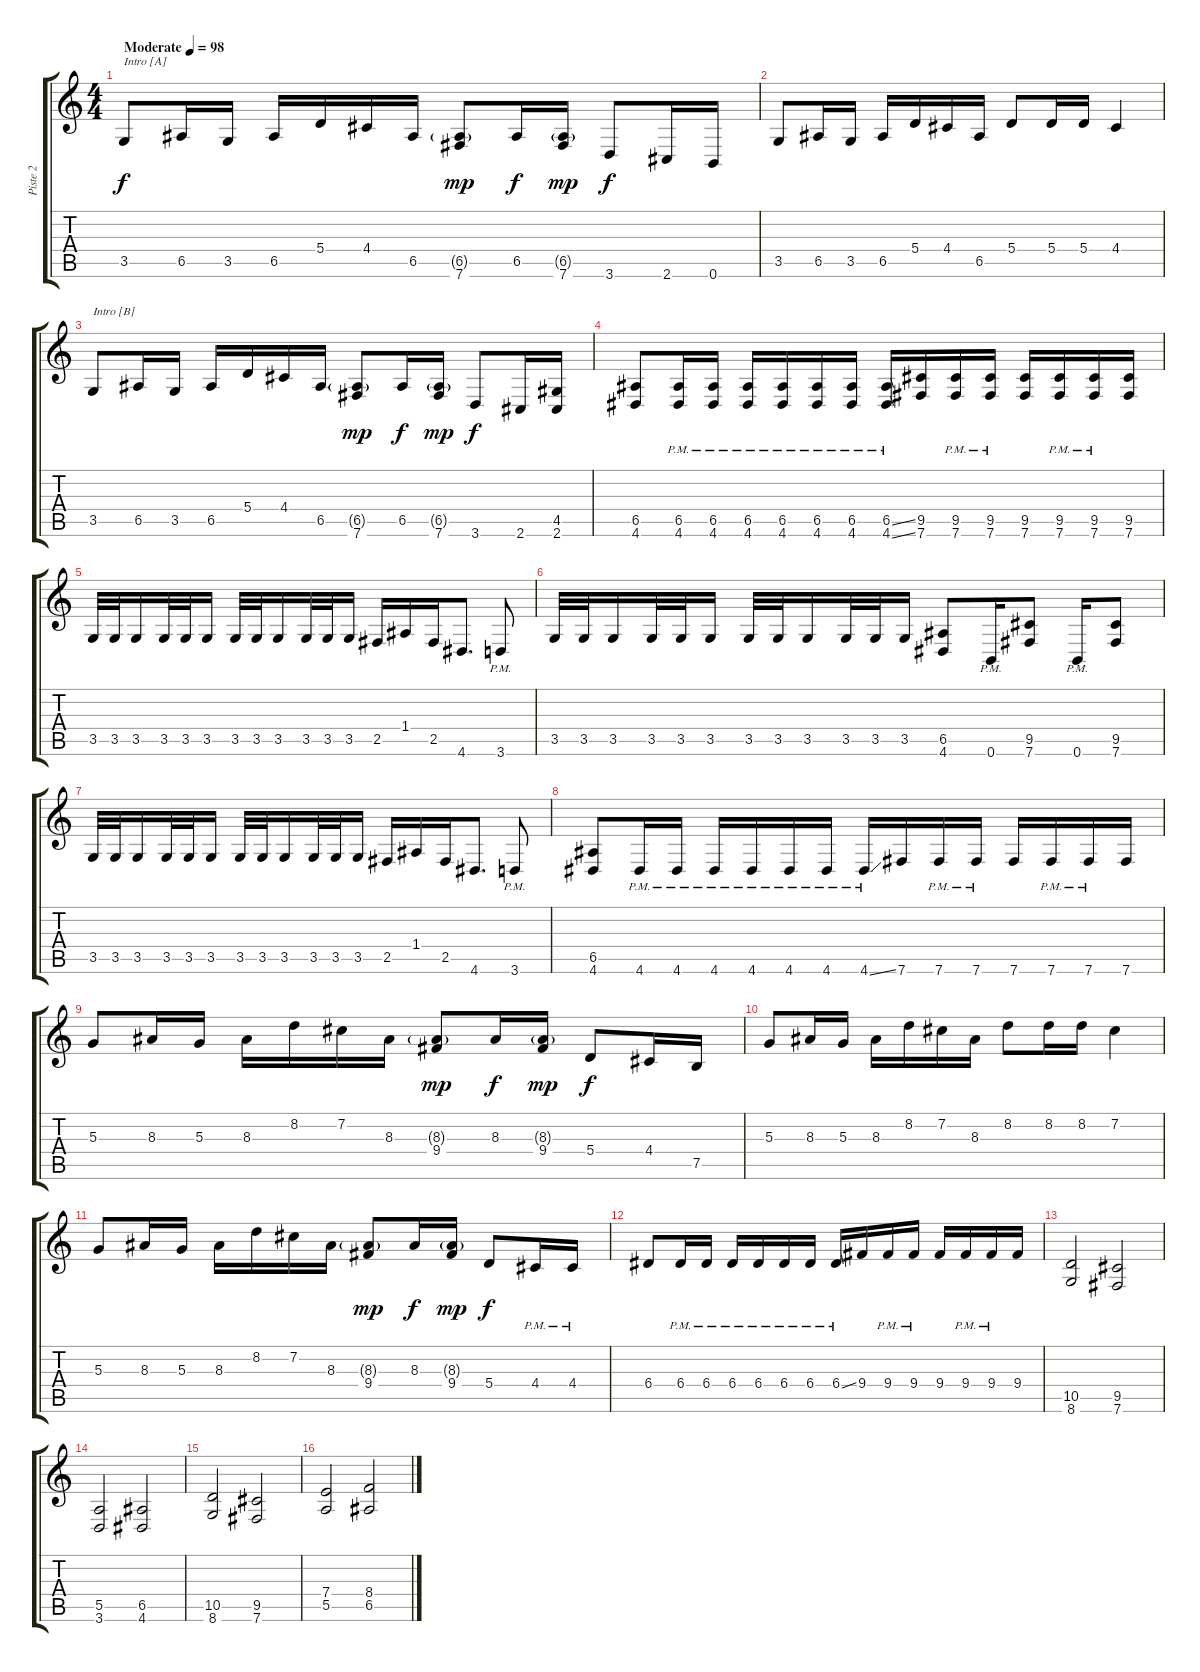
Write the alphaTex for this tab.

\track ("Piste 2" "Piste 2") {instrument distortionguitar}
\staff {score tabs}
\tuning (B3 Gb3 D3 A2 E2 B1) {hide}
\ts (4 4)
\tempo (98 "Moderate")
\clef g2
\ks c
3.5.8{txt "Intro [A]" dy f instrument distortionguitar} 6.5.16 3.5.16 6.5.16 5.4.16 4.4.16 6.5.16 (6.5{g} 7.6).8{dy mp} 6.5.16{dy f} (6.5{g} 7.6).16{dy mp} 3.6.8{dy f} 2.6.16 0.6.16 |
3.5.8 6.5.16 3.5.16 6.5.16 5.4.16 4.4.16 6.5.16 5.4.8 5.4.16 5.4.16 4.4.4 |
3.5.8{txt "Intro [B]"} 6.5.16 3.5.16 6.5.16 5.4.16 4.4.16 6.5.16 (6.5{g} 7.6).8{dy mp} 6.5.16{dy f} (6.5{g} 7.6).16{dy mp} 3.6.8{dy f} 2.6.16 (4.5 2.6).16 |
(6.5 4.6).8 (6.5{pm} 4.6{pm}).16 (6.5{pm} 4.6{pm}).16 (6.5{pm} 4.6{pm}).16 (6.5{pm} 4.6{pm}).16 (6.5{pm} 4.6{pm}).16 (6.5{pm} 4.6{pm}).16 (6.5{ss pm} 4.6{ss pm}).16 (9.5 7.6).16 (9.5 7.6{pm}).16 (9.5{pm} 7.6{pm}).16 (9.5 7.6).16 (9.5{pm} 7.6{pm}).16 (9.5{pm} 7.6{pm}).16 (9.5 7.6).16 |
3.5.32 3.5.32 3.5.16 3.5.32 3.5.32 3.5.16 3.5.32 3.5.32 3.5.16 3.5.32 3.5.32 3.5.16 2.5.16 1.4.16 2.5.16 4.6.8{d} 3.6{pm}.8 |
3.5.32 3.5.32 3.5.16 3.5.32 3.5.32 3.5.16 3.5.32 3.5.32 3.5.16 3.5.32 3.5.32 3.5.16 (6.5 4.6).8 0.6{pm}.16 (9.5 7.6).8 0.6{pm}.16 (9.5 7.6).8 |
3.5.32 3.5.32 3.5.16 3.5.32 3.5.32 3.5.16 3.5.32 3.5.32 3.5.16 3.5.32 3.5.32 3.5.16 2.5.16 1.4.16 2.5.16 4.6.8{d} 3.6{pm}.8 |
(6.5 4.6).8 4.6{pm}.16 4.6{pm}.16 4.6{pm}.16 4.6{pm}.16 4.6{pm}.16 4.6{pm}.16 4.6{ss pm}.16 7.6.16 7.6{pm}.16 7.6{pm}.16 7.6.16 7.6{pm}.16 7.6{pm}.16 7.6.16 |
5.3.8 8.3.16 5.3.16 8.3.16 8.2.16 7.2.16 8.3.16 (8.3{g} 9.4).8{dy mp} 8.3.16{dy f} (8.3{g} 9.4).16{dy mp} 5.4.8{dy f} 4.4.16 7.5.16 |
5.3.8 8.3.16 5.3.16 8.3.16 8.2.16 7.2.16 8.3.16 8.2.8 8.2.16 8.2.16 7.2.4 |
5.3.8 8.3.16 5.3.16 8.3.16 8.2.16 7.2.16 8.3.16 (8.3{g} 9.4).8{dy mp} 8.3.16{dy f} (8.3{g} 9.4).16{dy mp} 5.4.8{dy f} 4.4{pm}.16 4.4{pm}.16 |
6.4.8 6.4{pm}.16 6.4{pm}.16 6.4{pm}.16 6.4{pm}.16 6.4{pm}.16 6.4{pm}.16 6.4{ss pm}.16 9.4.16 9.4{pm}.16 9.4{pm}.16 9.4.16 9.4{pm}.16 9.4{pm}.16 9.4.16 |
(10.5 8.6).2 (9.5 7.6).2 |
(5.5 3.6).2 (6.5 4.6).2 |
(10.5 8.6).2 (9.5 7.6).2 |
(7.4 5.5).2 (8.4 6.5).2
